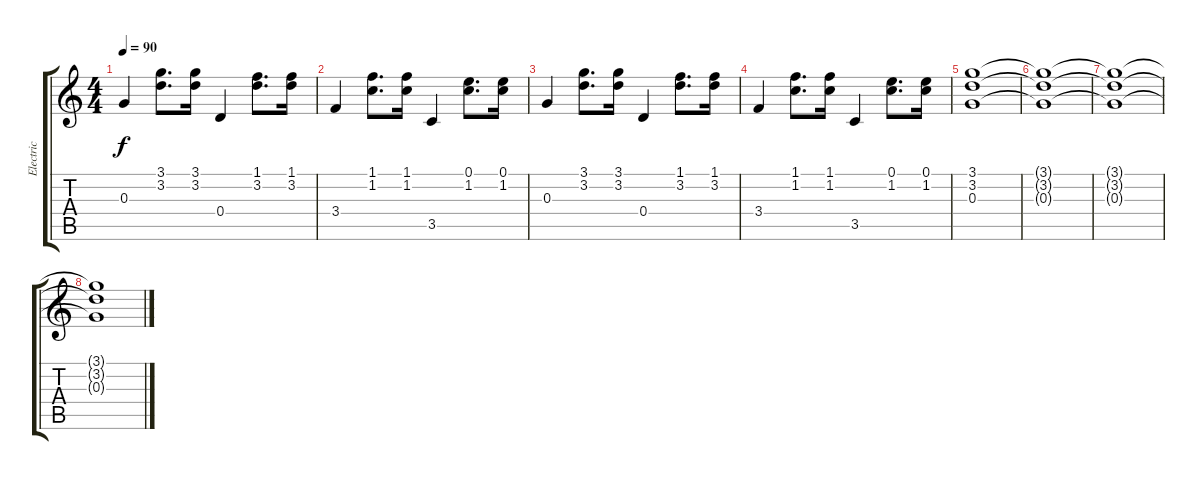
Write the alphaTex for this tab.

\track ("Electric" "Electric") {instrument overdrivenguitar}
\staff {score tabs}
\tuning (E4 B3 G3 D3 A2 E2) {hide}
\ts (4 4)
\tempo 90
\clef g2
\ks c
0.3.4{dy f} (3.1 3.2).8{d} (3.1 3.2).16 0.4.4 (1.1 3.2).8{d} (1.1 3.2).16 |
3.4.4 (1.1 1.2).8{d} (1.1 1.2).16 3.5.4 (0.1 1.2).8{d} (0.1 1.2).16 |
0.3.4 (3.1 3.2).8{d} (3.1 3.2).16 0.4.4 (1.1 3.2).8{d} (1.1 3.2).16 |
3.4.4 (1.1 1.2).8{d} (1.1 1.2).16 3.5.4 (0.1 1.2).8{d} (0.1 1.2).16 |
(3.1 3.2 0.3).1 |
(3.1{t} 3.2{t} 0.3{t}).1 |
(3.1{t} 3.2{t} 0.3{t}).1 |
(3.1{t} 3.2{t} 0.3{t}).1
